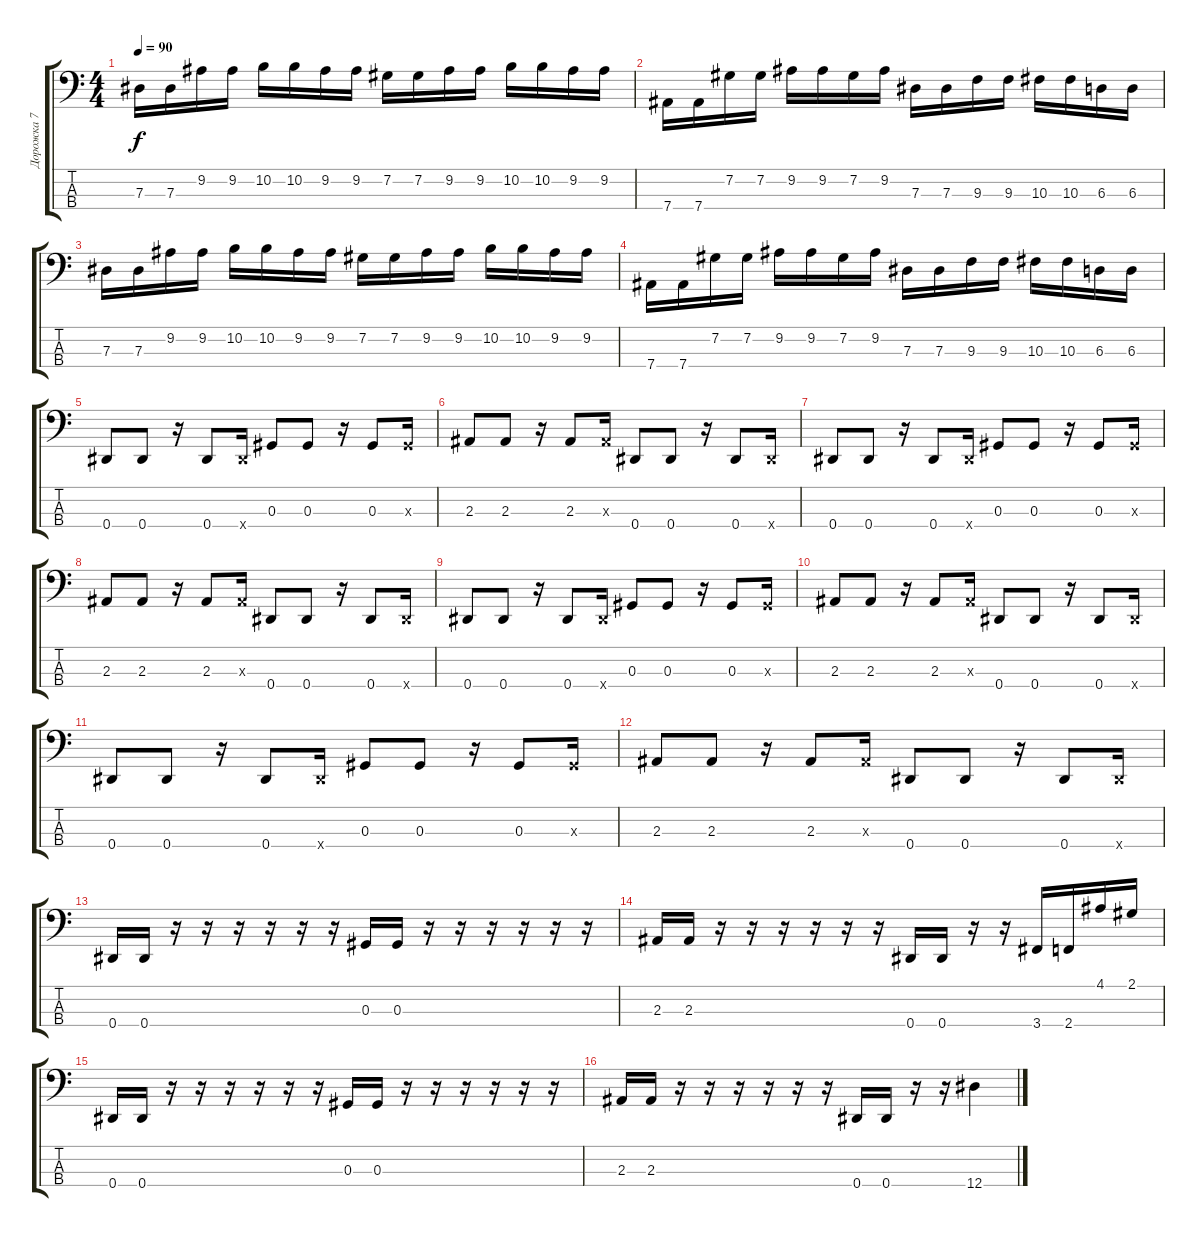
\track ("Дорожка 7" "Дорожка 7") {instrument electricbassfinger}
\staff {score tabs}
\tuning (Gb2 Db2 Ab1 Eb1) {hide}
\ts (4 4)
\tempo 90
\clef f4
\ks c
7.3.16{dy f} 7.3.16 9.2.16 9.2.16 10.2.16 10.2.16 9.2.16 9.2.16 7.2.16 7.2.16 9.2.16 9.2.16 10.2.16 10.2.16 9.2.16 9.2.16 |
7.4.16 7.4.16 7.2.16 7.2.16 9.2.16 9.2.16 7.2.16 9.2.16 7.3.16 7.3.16 9.3.16 9.3.16 10.3.16 10.3.16 6.3.16 6.3.16 |
7.3.16 7.3.16 9.2.16 9.2.16 10.2.16 10.2.16 9.2.16 9.2.16 7.2.16 7.2.16 9.2.16 9.2.16 10.2.16 10.2.16 9.2.16 9.2.16 |
7.4.16 7.4.16 7.2.16 7.2.16 9.2.16 9.2.16 7.2.16 9.2.16 7.3.16 7.3.16 9.3.16 9.3.16 10.3.16 10.3.16 6.3.16 6.3.16 |
0.4.8 0.4.8 r.16 0.4.8 0.4{x}.16 0.3.8 0.3.8 r.16 0.3.8 0.3{x}.16 |
2.3.8 2.3.8 r.16 2.3.8 2.3{x}.16 0.4.8 0.4.8 r.16 0.4.8 0.4{x}.16 |
0.4.8 0.4.8 r.16 0.4.8 0.4{x}.16 0.3.8 0.3.8 r.16 0.3.8 0.3{x}.16 |
2.3.8 2.3.8 r.16 2.3.8 2.3{x}.16 0.4.8 0.4.8 r.16 0.4.8 0.4{x}.16 |
0.4.8 0.4.8 r.16 0.4.8 0.4{x}.16 0.3.8 0.3.8 r.16 0.3.8 0.3{x}.16 |
2.3.8 2.3.8 r.16 2.3.8 2.3{x}.16 0.4.8 0.4.8 r.16 0.4.8 0.4{x}.16 |
0.4.8 0.4.8 r.16 0.4.8 0.4{x}.16 0.3.8 0.3.8 r.16 0.3.8 0.3{x}.16 |
2.3.8 2.3.8 r.16 2.3.8 2.3{x}.16 0.4.8 0.4.8 r.16 0.4.8 0.4{x}.16 |
0.4.16 0.4.16 r.16 r.16 r.16 r.16 r.16 r.16 0.3.16 0.3.16 r.16 r.16 r.16 r.16 r.16 r.16 |
2.3.16 2.3.16 r.16 r.16 r.16 r.16 r.16 r.16 0.4.16 0.4.16 r.16 r.16 3.4.16 2.4.16 4.1.16 2.1.16 |
0.4.16 0.4.16 r.16 r.16 r.16 r.16 r.16 r.16 0.3.16 0.3.16 r.16 r.16 r.16 r.16 r.16 r.16 |
2.3.16 2.3.16 r.16 r.16 r.16 r.16 r.16 r.16 0.4.16 0.4.16 r.16 r.16 12.4{ss}.4
